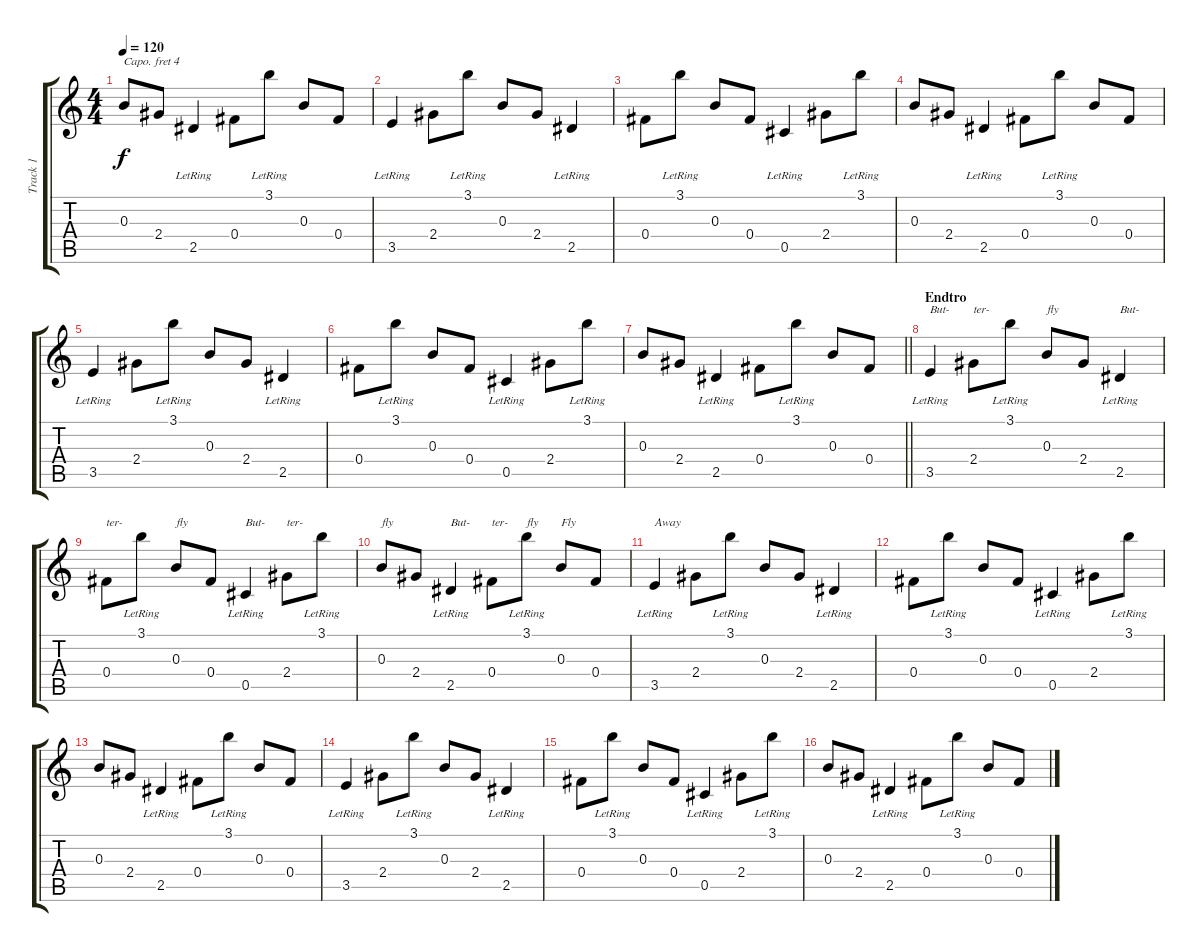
\track ("Track 1" "Track 1") {instrument acousticguitarsteel}
\staff {score tabs}
\capo 4
\tuning (E4 B3 G3 D3 A2 E2) {hide}
\ts (4 4)
\tempo 120
\clef g2
\ks c
0.3.8{dy f} 2.4.8 2.5{lr}.4 0.4.8 3.1{lr}.8 0.3.8 0.4.8 |
3.5{lr}.4 2.4.8 3.1{lr}.8 0.3.8 2.4.8 2.5{lr}.4 |
0.4.8 3.1{lr}.8 0.3.8 0.4.8 0.5{lr}.4 2.4.8 3.1{lr}.8 |
0.3.8 2.4.8 2.5{lr}.4 0.4.8 3.1{lr}.8 0.3.8 0.4.8 |
3.5{lr}.4 2.4.8 3.1{lr}.8 0.3.8 2.4.8 2.5{lr}.4 |
0.4.8 3.1{lr}.8 0.3.8 0.4.8 0.5{lr}.4 2.4.8 3.1{lr}.8 |
\barLineRight lightlight
0.3.8 2.4.8 2.5{lr}.4 0.4.8 3.1{lr}.8 0.3.8 0.4.8 |
\section ("" "Endtro")
3.5{lr}.4{txt "But-"} 2.4.8{txt "ter-"} 3.1{lr}.8 0.3.8{txt "fly"} 2.4.8 2.5{lr}.4{txt "But-"} |
0.4.8{txt "ter-"} 3.1{lr}.8 0.3.8{txt "fly"} 0.4.8 0.5{lr}.4{txt "But-"} 2.4.8{txt "ter-"} 3.1{lr}.8 |
0.3.8{txt "fly"} 2.4.8 2.5{lr}.4{txt "But-"} 0.4.8{txt "ter-"} 3.1{lr}.8{txt "fly"} 0.3.8{txt "Fly"} 0.4.8 |
3.5{lr}.4{txt "Away"} 2.4.8 3.1{lr}.8 0.3.8 2.4.8 2.5{lr}.4 |
0.4.8 3.1{lr}.8 0.3.8 0.4.8 0.5{lr}.4 2.4.8 3.1{lr}.8 |
0.3.8 2.4.8 2.5{lr}.4 0.4.8 3.1{lr}.8 0.3.8 0.4.8 |
3.5{lr}.4 2.4.8 3.1{lr}.8 0.3.8 2.4.8 2.5{lr}.4 |
0.4.8 3.1{lr}.8 0.3.8 0.4.8 0.5{lr}.4 2.4.8 3.1{lr}.8 |
0.3.8 2.4.8 2.5{lr}.4 0.4.8 3.1{lr}.8 0.3.8 0.4.8
